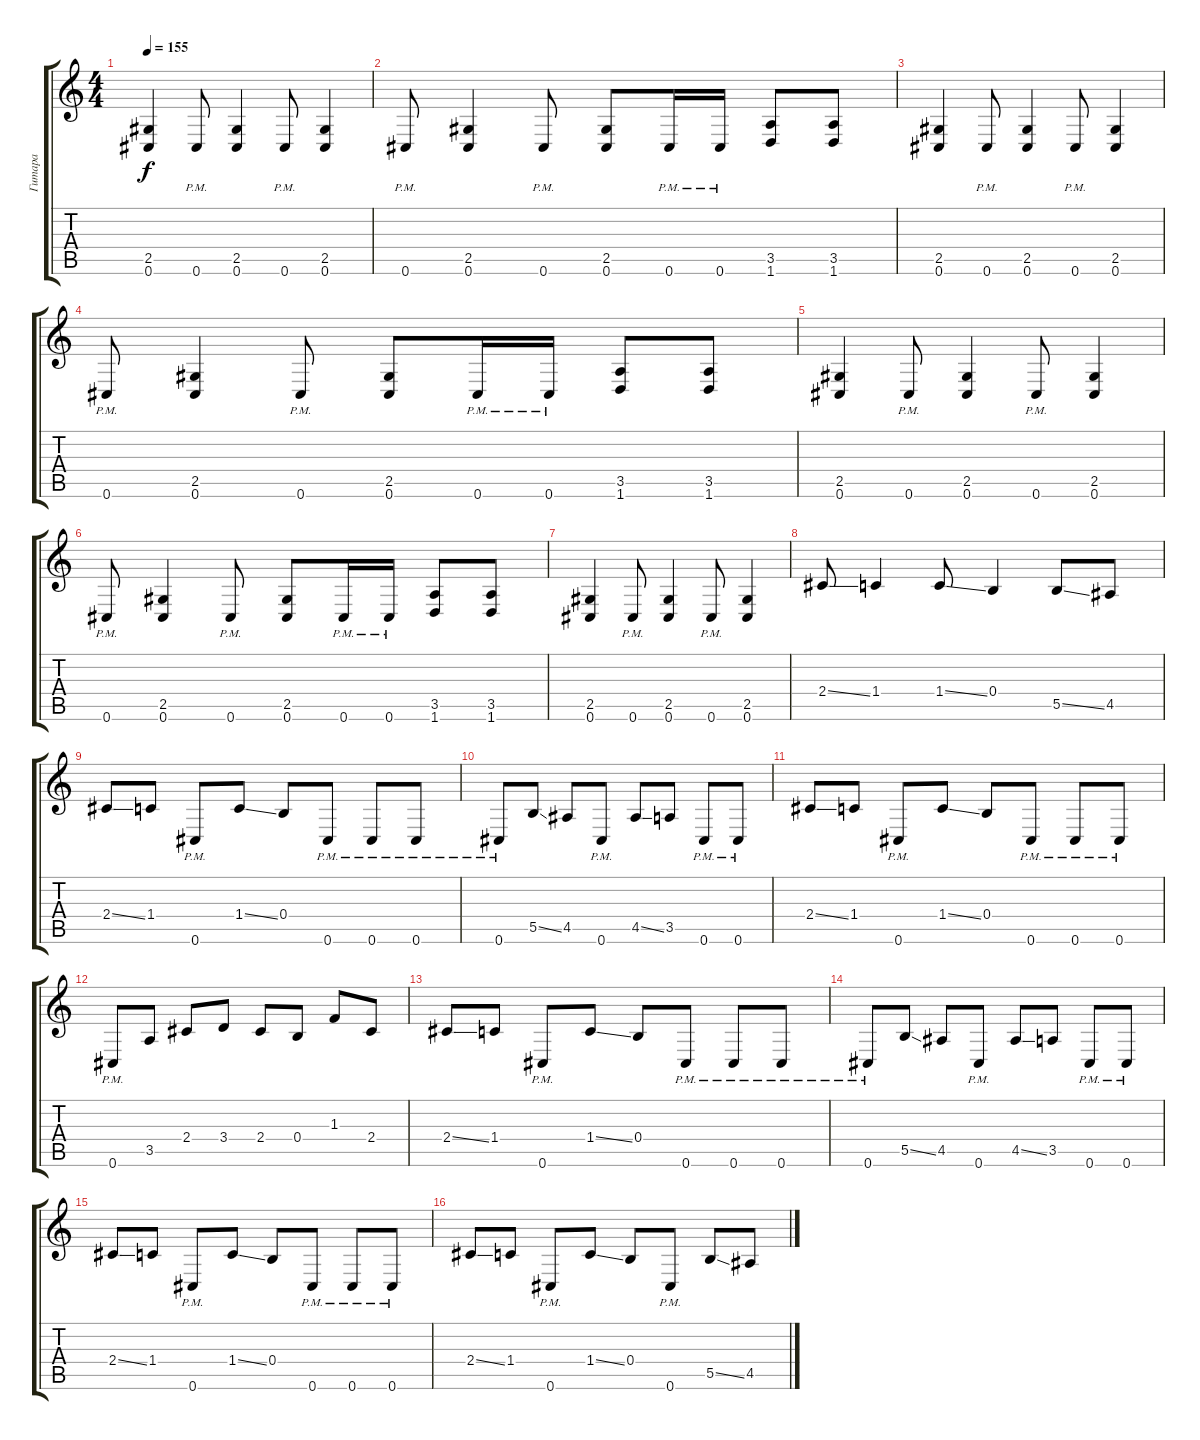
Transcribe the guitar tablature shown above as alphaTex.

\track ("Гитара" "Гитара") {instrument distortionguitar}
\staff {score tabs}
\tuning (Db4 Ab3 E3 B2 Gb2 Db2) {hide}
\ts (4 4)
\tempo 155
\clef g2
\ks c
(2.5 0.6).4{dy f} 0.6{pm}.8 (2.5 0.6).4 0.6{pm}.8 (2.5 0.6).4 |
0.6{pm}.8 (2.5 0.6).4 0.6{pm}.8 (2.5 0.6).8 0.6{pm}.16 0.6{pm}.16 (3.5 1.6).8 (3.5 1.6).8 |
(2.5 0.6).4 0.6{pm}.8 (2.5 0.6).4 0.6{pm}.8 (2.5 0.6).4 |
0.6{pm}.8 (2.5 0.6).4 0.6{pm}.8 (2.5 0.6).8 0.6{pm}.16 0.6{pm}.16 (3.5 1.6).8 (3.5 1.6).8 |
(2.5 0.6).4 0.6{pm}.8 (2.5 0.6).4 0.6{pm}.8 (2.5 0.6).4 |
0.6{pm}.8 (2.5 0.6).4 0.6{pm}.8 (2.5 0.6).8 0.6{pm}.16 0.6{pm}.16 (3.5 1.6).8 (3.5 1.6).8 |
(2.5 0.6).4 0.6{pm}.8 (2.5 0.6).4 0.6{pm}.8 (2.5 0.6).4 |
2.4{ss}.8 1.4.4 1.4{ss}.8 0.4.4 5.5{ss}.8 4.5.8 |
2.4{ss}.8 1.4.8 0.6{pm}.8 1.4{ss}.8 0.4.8 0.6{pm}.8 0.6{pm}.8 0.6{pm}.8 |
0.6{pm}.8 5.5{ss}.8 4.5.8 0.6{pm}.8 4.5{ss}.8 3.5.8 0.6{pm}.8 0.6{pm}.8 |
2.4{ss}.8 1.4.8 0.6{pm}.8 1.4{ss}.8 0.4.8 0.6{pm}.8 0.6{pm}.8 0.6{pm}.8 |
0.6{pm}.8 3.5.8 2.4.8 3.4.8 2.4.8 0.4.8 1.3.8 2.4.8 |
2.4{ss}.8 1.4.8 0.6{pm}.8 1.4{ss}.8 0.4.8 0.6{pm}.8 0.6{pm}.8 0.6{pm}.8 |
0.6{pm}.8 5.5{ss}.8 4.5.8 0.6{pm}.8 4.5{ss}.8 3.5.8 0.6{pm}.8 0.6{pm}.8 |
2.4{ss}.8 1.4.8 0.6{pm}.8 1.4{ss}.8 0.4.8 0.6{pm}.8 0.6{pm}.8 0.6{pm}.8 |
2.4{ss}.8 1.4.8 0.6{pm}.8 1.4{ss}.8 0.4.8 0.6{pm}.8 5.5{ss}.8 4.5.8
